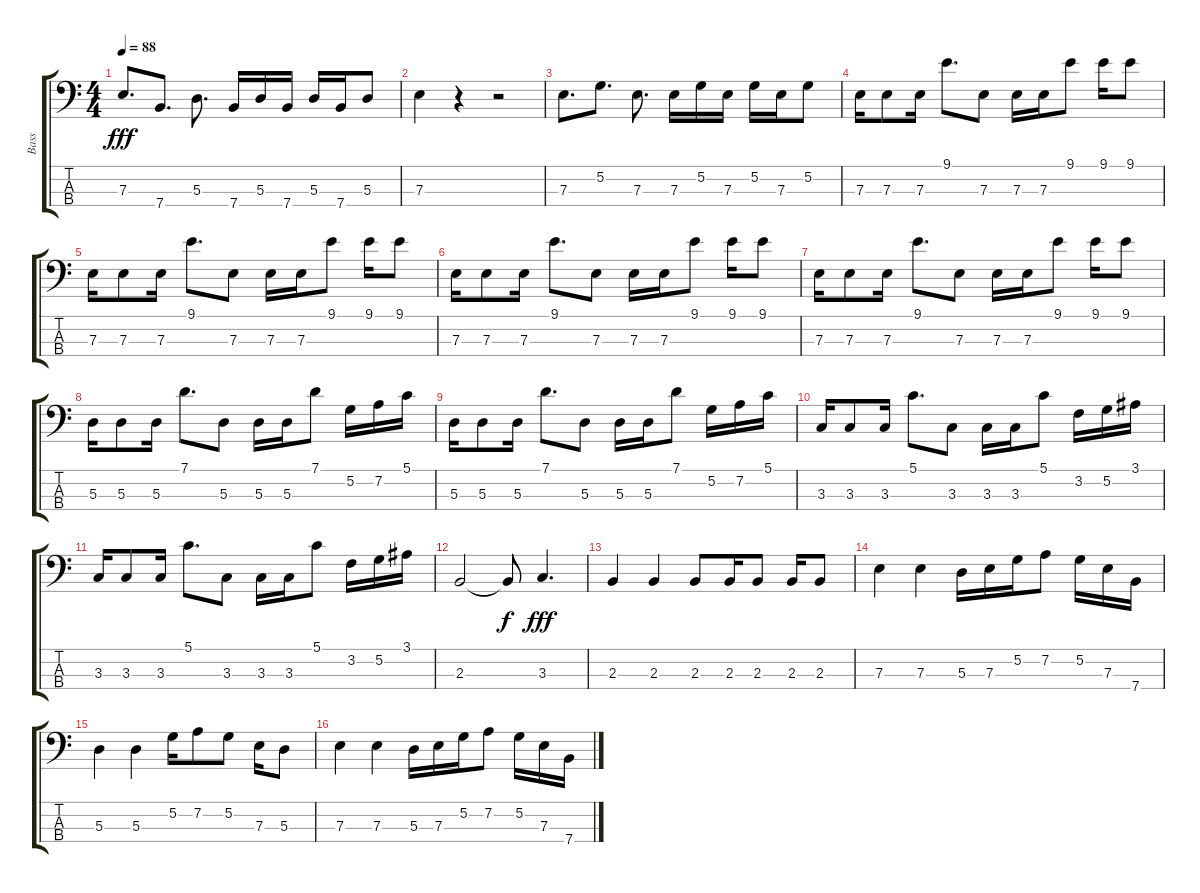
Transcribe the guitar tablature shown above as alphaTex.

\track ("Bass" "Bass") {instrument electricbassfinger}
\staff {score tabs}
\tuning (G2 D2 A1 E1) {hide}
\ts (4 4)
\tempo 88
\clef f4
\ks c
7.3.8{d dy fff} 7.4.8{d} 5.3.8{d} 7.4.16 5.3.16 7.4.16 5.3.16 7.4.16 5.3.8 |
7.3.4 r.4 r.2 |
7.3.8{d} 5.2.8{d} 7.3.8{d} 7.3.16 5.2.16 7.3.16 5.2.16 7.3.16 5.2.8 |
7.3.16 7.3.8 7.3.16 9.1.8{d} 7.3.8 7.3.16 7.3.16 9.1.8 9.1.16 9.1.8 |
7.3.16 7.3.8 7.3.16 9.1.8{d} 7.3.8 7.3.16 7.3.16 9.1.8 9.1.16 9.1.8 |
7.3.16 7.3.8 7.3.16 9.1.8{d} 7.3.8 7.3.16 7.3.16 9.1.8 9.1.16 9.1.8 |
7.3.16 7.3.8 7.3.16 9.1.8{d} 7.3.8 7.3.16 7.3.16 9.1.8 9.1.16 9.1.8 |
5.3.16 5.3.8 5.3.16 7.1.8{d} 5.3.8 5.3.16 5.3.16 7.1.8 5.2.16 7.2.16 5.1.16 |
5.3.16 5.3.8 5.3.16 7.1.8{d} 5.3.8 5.3.16 5.3.16 7.1.8 5.2.16 7.2.16 5.1.16 |
3.3.16 3.3.8 3.3.16 5.1.8{d} 3.3.8 3.3.16 3.3.16 5.1.8 3.2.16 5.2.16 3.1.16 |
3.3.16 3.3.8 3.3.16 5.1.8{d} 3.3.8 3.3.16 3.3.16 5.1.8 3.2.16 5.2.16 3.1.16 |
2.3.2 2.3{t}.8{dy f} 3.3.4{d dy fff} |
2.3.4 2.3.4 2.3.8 2.3.16 2.3.8 2.3.16 2.3.8 |
7.3.4 7.3.4 5.3.16 7.3.16 5.2.16 7.2.8 5.2.16 7.3.16 7.4.16 |
5.3.4 5.3.4 5.2.16 7.2.8 5.2.8 7.3.16 5.3.8 |
7.3.4 7.3.4 5.3.16 7.3.16 5.2.16 7.2.8 5.2.16 7.3.16 7.4.16
